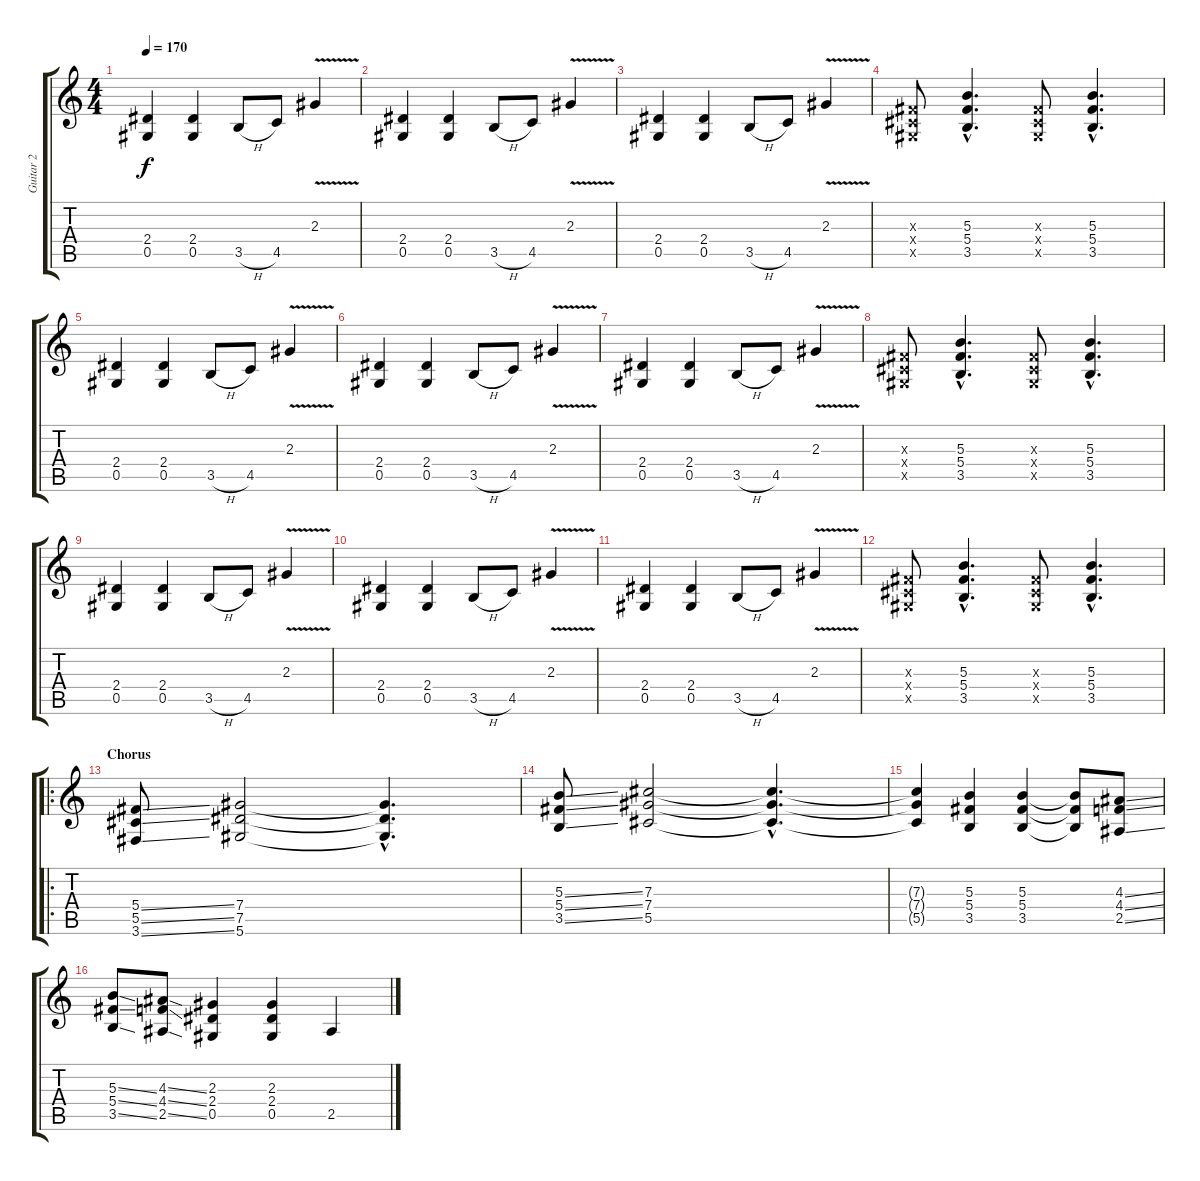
\track ("Guitar 2" "Guitar 2") {instrument distortionguitar}
\staff {score tabs}
\tuning (Eb4 Bb3 Gb3 Db3 Ab2 Eb2) {hide}
\ts (4 4)
\tempo 170
\clef g2
\ks c
(2.4 0.5).4{dy f} (2.4 0.5).4 3.5{h}.8 4.5.8 2.3{v}.4 |
(2.4 0.5).4 (2.4 0.5).4 3.5{h}.8 4.5.8 2.3{v}.4 |
(2.4 0.5).4 (2.4 0.5).4 3.5{h}.8 4.5.8 2.3{v}.4 |
(0.3{x} 0.4{x} 0.5{x}).8 (5.3{hac} 5.4{hac} 3.5{hac}).4{d} (0.3{x} 0.4{x} 0.5{x}).8 (5.3{hac} 5.4{hac} 3.5{hac}).4{d} |
(2.4 0.5).4 (2.4 0.5).4 3.5{h}.8 4.5.8 2.3{v}.4 |
(2.4 0.5).4 (2.4 0.5).4 3.5{h}.8 4.5.8 2.3{v}.4 |
(2.4 0.5).4 (2.4 0.5).4 3.5{h}.8 4.5.8 2.3{v}.4 |
(0.3{x} 0.4{x} 0.5{x}).8 (5.3{hac} 5.4{hac} 3.5{hac}).4{d} (0.3{x} 0.4{x} 0.5{x}).8 (5.3{hac} 5.4{hac} 3.5{hac}).4{d} |
(2.4 0.5).4 (2.4 0.5).4 3.5{h}.8 4.5.8 2.3{v}.4 |
(2.4 0.5).4 (2.4 0.5).4 3.5{h}.8 4.5.8 2.3{v}.4 |
(2.4 0.5).4 (2.4 0.5).4 3.5{h}.8 4.5.8 2.3{v}.4 |
(0.3{x} 0.4{x} 0.5{x}).8 (5.3{hac} 5.4{hac} 3.5{hac}).4{d} (0.3{x} 0.4{x} 0.5{x}).8 (5.3{hac} 5.4{hac} 3.5{hac}).4{d} |
\ro
\section ("" "Chorus")
(5.4{ss} 5.5{ss} 3.6{ss}).8 (7.4 7.5 5.6).2 (7.4{hac t} 7.5{hac t} 5.6{hac t}).4{d} |
(5.3{ss} 5.4{ss} 3.5{ss}).8 (7.3 7.4 5.5).2 (7.3{hac t} 7.4{hac t} 5.5{hac t}).4{d} |
(7.3{t} 7.4{t} 5.5{t}).4 (5.3 5.4 3.5).4 (5.3 5.4 3.5).4 (5.3{t} 5.4{t} 3.5{t}).8 (4.3{ss} 4.4{ss} 2.5{ss}).8 |
(5.3{ss} 5.4{ss} 3.5{ss}).8 (4.3{ss} 4.4{ss} 2.5{ss}).8 (2.3 2.4 0.5).4 (2.3 2.4 0.5).4 2.5.4
